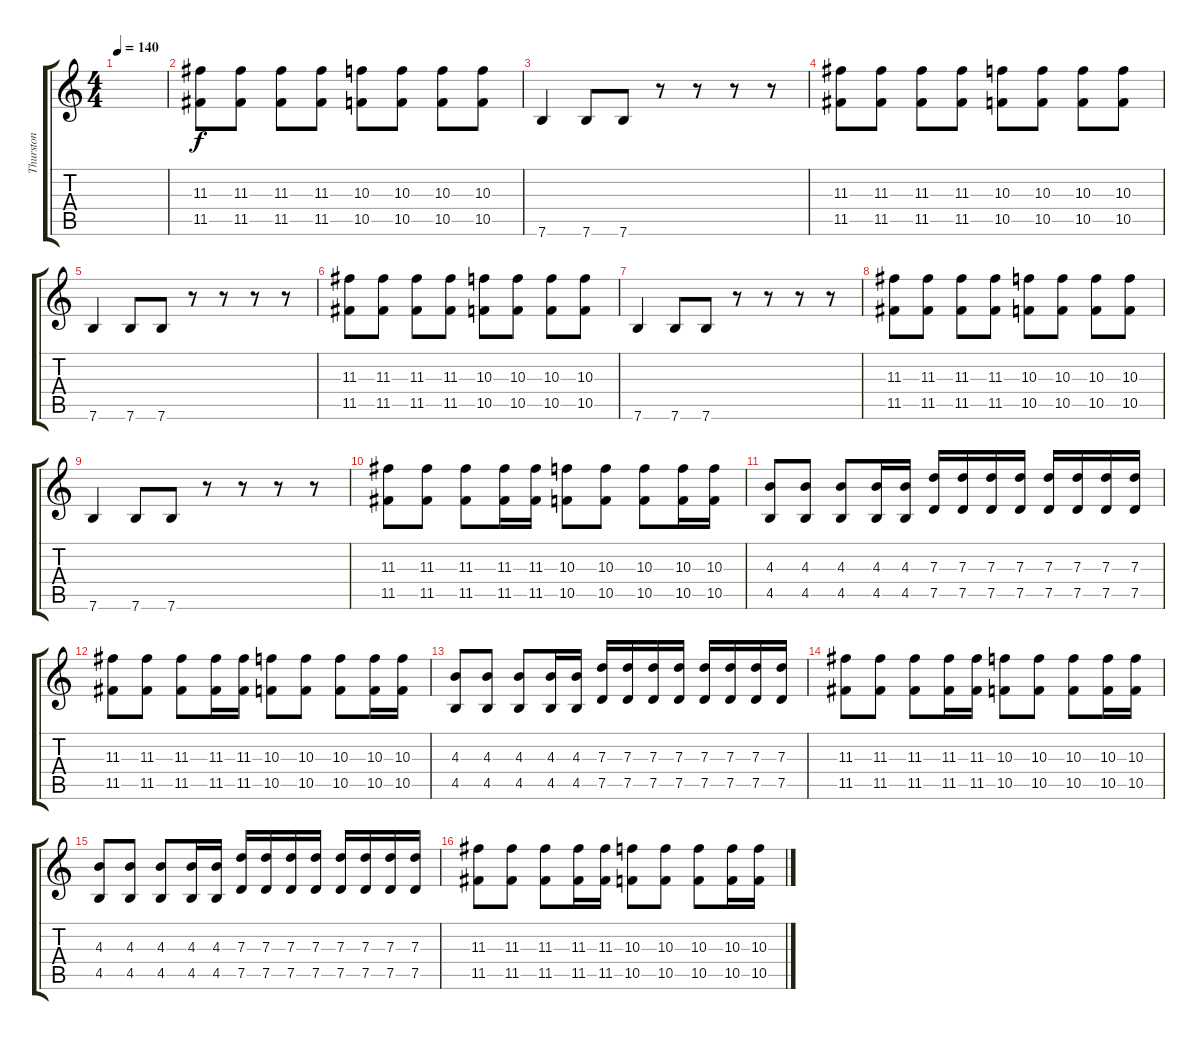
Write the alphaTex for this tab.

\track ("Thurston" "Thurston") {instrument distortionguitar}
\staff {score tabs}
\tuning (E4 B3 G3 D3 G2 E2) {hide}
\ts (4 4)
\tempo 140
\clef g2
\ks c
|
(11.3 11.5).8 (11.3 11.5).8 (11.3 11.5).8 (11.3 11.5).8 (10.3 10.5).8 (10.3 10.5).8 (10.3 10.5).8 (10.3 10.5).8 |
7.6.4 7.6.8 7.6.8 r.8 r.8 r.8 r.8 |
(11.3 11.5).8 (11.3 11.5).8 (11.3 11.5).8 (11.3 11.5).8 (10.3 10.5).8 (10.3 10.5).8 (10.3 10.5).8 (10.3 10.5).8 |
7.6.4 7.6.8 7.6.8 r.8 r.8 r.8 r.8 |
(11.3 11.5).8 (11.3 11.5).8 (11.3 11.5).8 (11.3 11.5).8 (10.3 10.5).8 (10.3 10.5).8 (10.3 10.5).8 (10.3 10.5).8 |
7.6.4 7.6.8 7.6.8 r.8 r.8 r.8 r.8 |
(11.3 11.5).8 (11.3 11.5).8 (11.3 11.5).8 (11.3 11.5).8 (10.3 10.5).8 (10.3 10.5).8 (10.3 10.5).8 (10.3 10.5).8 |
7.6.4 7.6.8 7.6.8 r.8 r.8 r.8 r.8 |
(11.3 11.5).8 (11.3 11.5).8 (11.3 11.5).8 (11.3 11.5).16 (11.3 11.5).16 (10.3 10.5).8 (10.3 10.5).8 (10.3 10.5).8 (10.3 10.5).16 (10.3 10.5).16 |
(4.3 4.5).8 (4.3 4.5).8 (4.3 4.5).8 (4.3 4.5).16 (4.3 4.5).16 (7.3 7.5).16 (7.3 7.5).16 (7.3 7.5).16 (7.3 7.5).16 (7.3 7.5).16 (7.3 7.5).16 (7.3 7.5).16 (7.3 7.5).16 |
(11.3 11.5).8 (11.3 11.5).8 (11.3 11.5).8 (11.3 11.5).16 (11.3 11.5).16 (10.3 10.5).8 (10.3 10.5).8 (10.3 10.5).8 (10.3 10.5).16 (10.3 10.5).16 |
(4.3 4.5).8 (4.3 4.5).8 (4.3 4.5).8 (4.3 4.5).16 (4.3 4.5).16 (7.3 7.5).16 (7.3 7.5).16 (7.3 7.5).16 (7.3 7.5).16 (7.3 7.5).16 (7.3 7.5).16 (7.3 7.5).16 (7.3 7.5).16 |
(11.3 11.5).8 (11.3 11.5).8 (11.3 11.5).8 (11.3 11.5).16 (11.3 11.5).16 (10.3 10.5).8 (10.3 10.5).8 (10.3 10.5).8 (10.3 10.5).16 (10.3 10.5).16 |
(4.3 4.5).8 (4.3 4.5).8 (4.3 4.5).8 (4.3 4.5).16 (4.3 4.5).16 (7.3 7.5).16 (7.3 7.5).16 (7.3 7.5).16 (7.3 7.5).16 (7.3 7.5).16 (7.3 7.5).16 (7.3 7.5).16 (7.3 7.5).16 |
(11.3 11.5).8 (11.3 11.5).8 (11.3 11.5).8 (11.3 11.5).16 (11.3 11.5).16 (10.3 10.5).8 (10.3 10.5).8 (10.3 10.5).8 (10.3 10.5).16 (10.3 10.5).16
